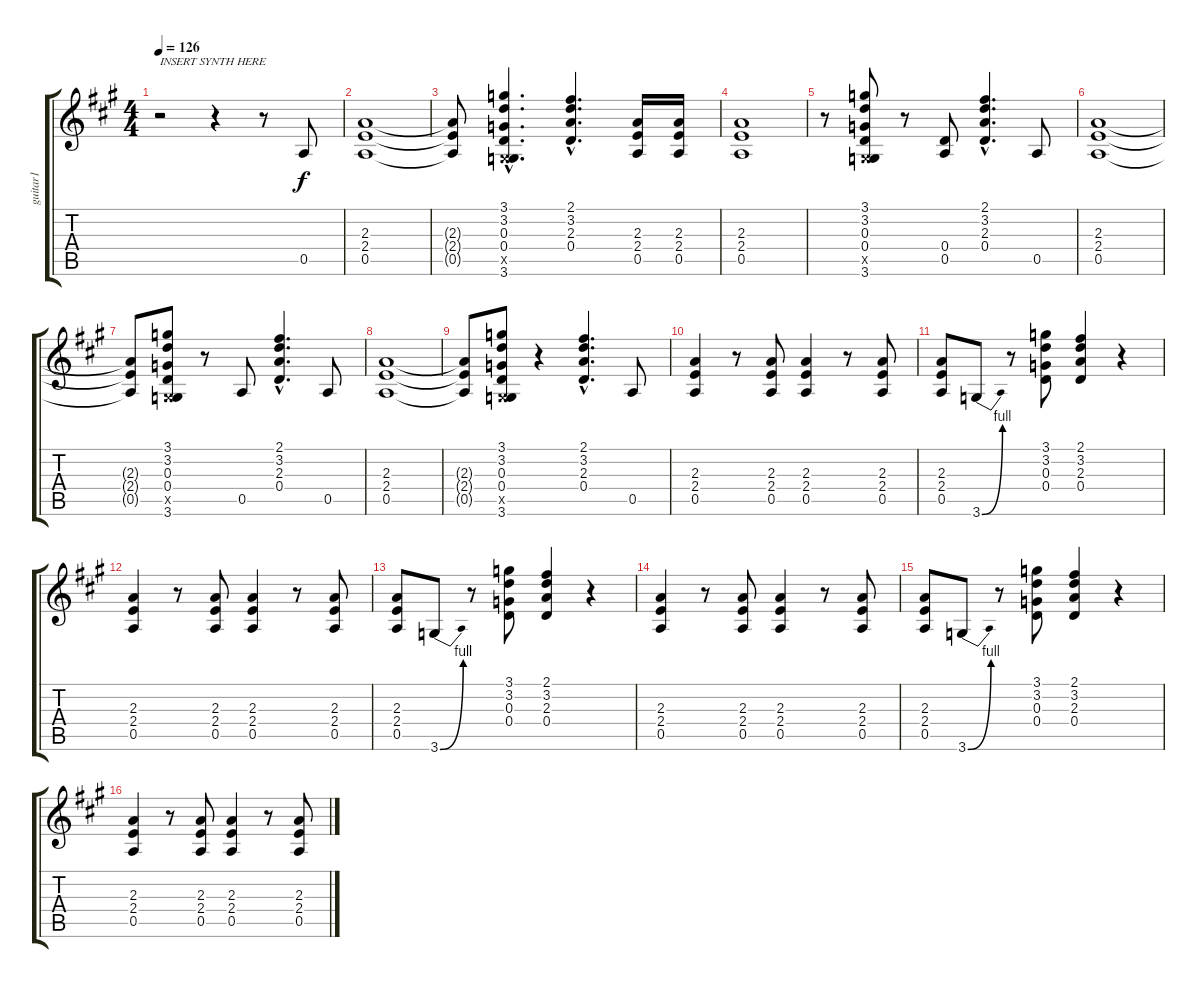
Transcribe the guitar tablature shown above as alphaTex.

\track ("guitar1" "guitar1") {instrument overdrivenguitar}
\staff {score tabs}
\tuning (E4 B3 G3 D3 A2 E2) {hide}
\ts (4 4)
\tempo 126
\clef g2
\ks a
r.2{txt "INSERT SYNTH HERE" dy f balance 6} r.4 r.8 0.5.8 |
(2.3 2.4 0.5).1 |
(2.3{t} 2.4{t} 0.5{t}).8 (3.1{hac} 3.2{hac} 0.3{hac} 0.4{hac} -1.5{hac x} 3.6{hac}).4{d} (2.1{hac} 3.2{hac} 2.3{hac} 0.4{hac}).4{d} (2.3 2.4 0.5).16 (2.3 2.4 0.5).16 |
(2.3 2.4 0.5).1 |
r.8 (3.1 3.2 0.3 0.4 -1.5{x} 3.6).8 r.8 (0.4 0.5).8 (2.1{hac} 3.2{hac} 2.3{hac} 0.4{hac}).4{d} 0.5.8 |
(2.3 2.4 0.5).1 |
(2.3{t} 2.4{t} 0.5{t}).8 (3.1 3.2 0.3 0.4 -1.5{x} 3.6).8 r.8 0.5.8 (2.1{hac} 3.2{hac} 2.3{hac} 0.4{hac}).4{d} 0.5.8 |
(2.3 2.4 0.5).1 |
(2.3{t} 2.4{t} 0.5{t}).8 (3.1 3.2 0.3 0.4 -1.5{x} 3.6).8 r.4 (2.1{hac} 3.2{hac} 2.3{hac} 0.4{hac}).4{d} 0.5.8 |
(2.3 2.4 0.5).4 r.8 (2.3 2.4 0.5).8 (2.3 2.4 0.5).4 r.8 (2.3 2.4 0.5).8 |
(2.3 2.4 0.5).8 3.6{be (bend 0 0 60 4)}.8 r.8 (3.1 3.2 0.3 0.4).8 (2.1 3.2 2.3 0.4).4 r.4 |
(2.3 2.4 0.5).4 r.8 (2.3 2.4 0.5).8 (2.3 2.4 0.5).4 r.8 (2.3 2.4 0.5).8 |
(2.3 2.4 0.5).8 3.6{be (bend 0 0 60 4)}.8 r.8 (3.1 3.2 0.3 0.4).8 (2.1 3.2 2.3 0.4).4 r.4 |
(2.3 2.4 0.5).4 r.8 (2.3 2.4 0.5).8 (2.3 2.4 0.5).4 r.8 (2.3 2.4 0.5).8 |
(2.3 2.4 0.5).8 3.6{be (bend 0 0 60 4)}.8 r.8 (3.1 3.2 0.3 0.4).8 (2.1 3.2 2.3 0.4).4 r.4 |
(2.3 2.4 0.5).4 r.8 (2.3 2.4 0.5).8 (2.3 2.4 0.5).4 r.8 (2.3 2.4 0.5).8
